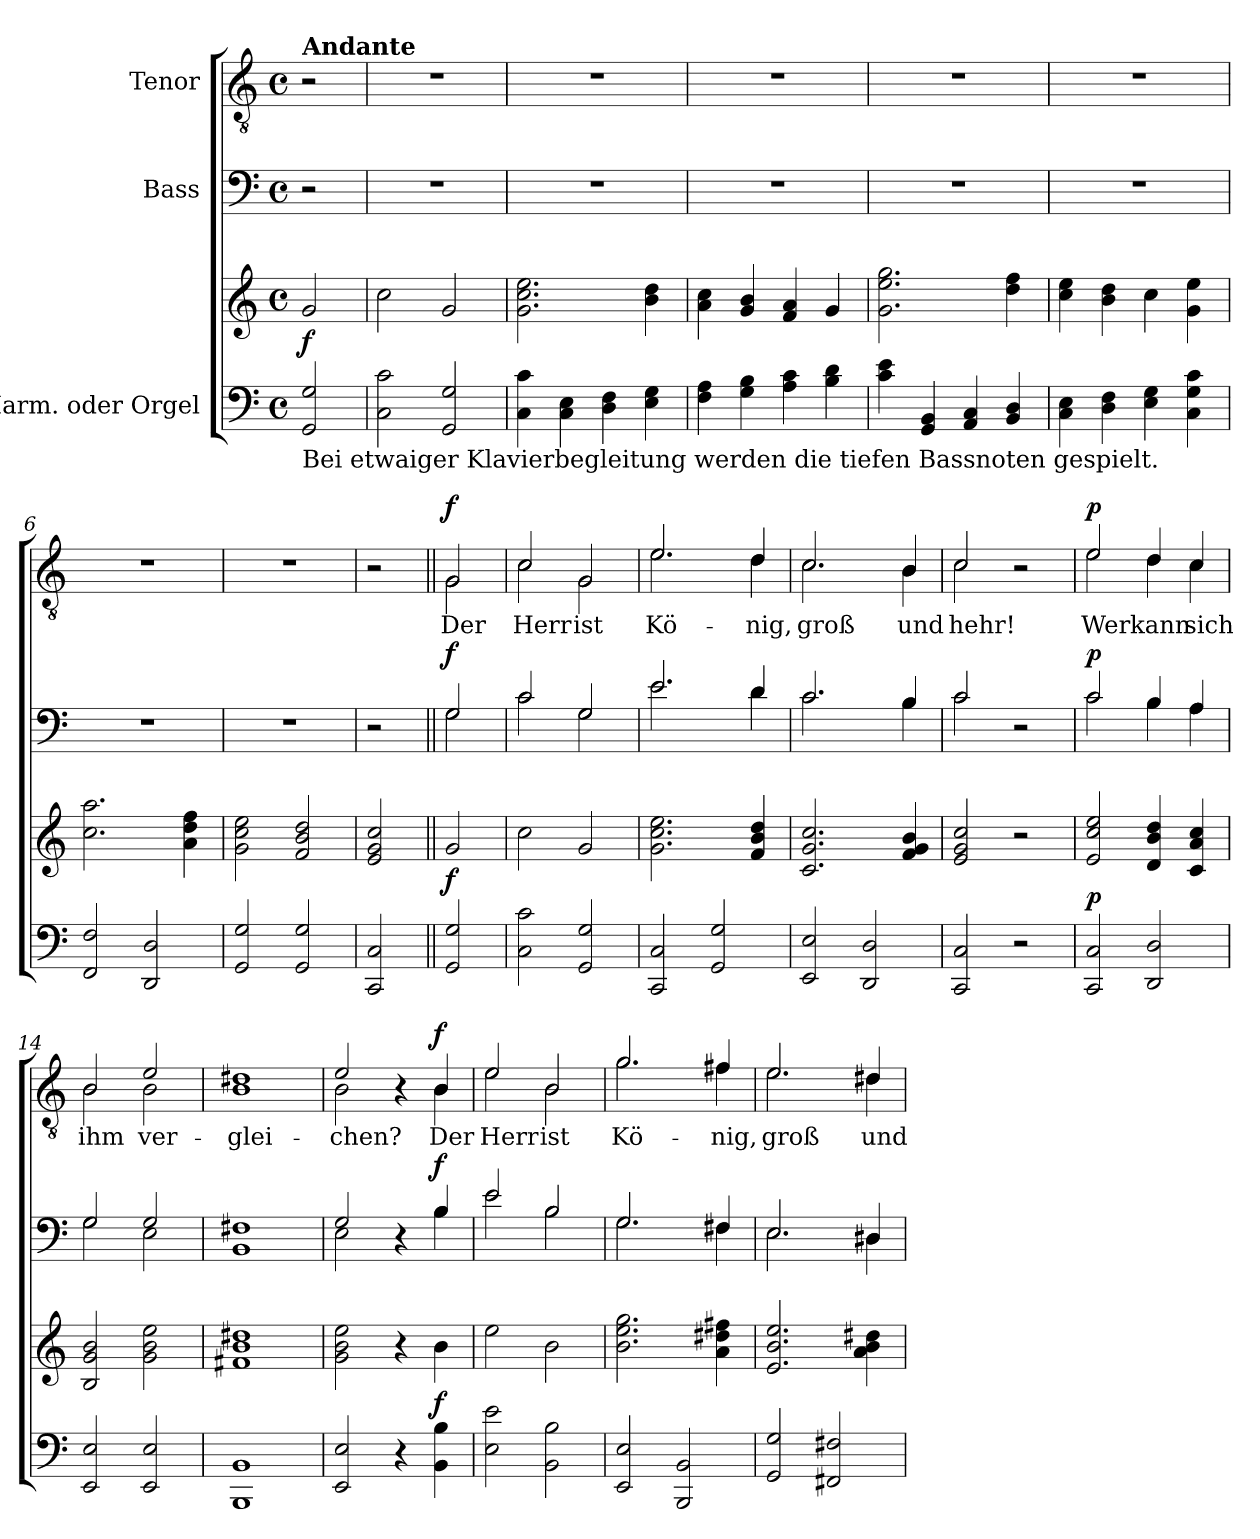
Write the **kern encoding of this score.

**kern	**kern	**dynam	**kern	**dynam	**kern	**text	**dynam
*part3	*part3	*part3	*part2	*part2	*part1	*part1	*part1
*staff4	*staff3	*staff3/4	*staff2	*staff2	*staff1	*staff1	*staff1
*I"Harm. oder Orgel	*	*	*I"Bass	*	*I"Tenor	*	*
*clefF4	*clefG2	*	*clefF4	*	*clefGv2	*	*
*k[]	*k[]	*	*k[]	*	*k[]	*	*
*M4/4	*M4/4	*	*M4/4	*	*M4/4	*	*
*met(c)	*met(c)	*	*met(c)	*	*met(c)	*	*
=	=	=	=	=	=	=	=
!	!	!	!	!	!LO:TX:a:B:t=Andante	!	!
!LO:TX:b:t=Bei etwaiger Klavierbegleitung werden die tiefen Bassnoten gespielt.	!	!	!	!	!	!	!
!	!	!LO:DY:a=2	!	!	!	!	!
2GG/ 2G/	2g/	f	2r	.	2r	.	.
=1	=1	=1	=1	=1	=1	=1	=1
2C\ 2c\	2cc\	.	1r	.	1r	.	.
2GG/ 2G/	2g/	.	.	.	.	.	.
=2	=2	=2	=2	=2	=2	=2	=2
4C\ 4c\	2.g\ 2.cc\ 2.ee\	.	1r	.	1r	.	.
4C\ 4E\	.	.	.	.	.	.	.
4D\ 4F\	.	.	.	.	.	.	.
4E\ 4G\	4b\ 4dd\	.	.	.	.	.	.
=3	=3	=3	=3	=3	=3	=3	=3
4F\ 4A\	4a\ 4cc\	.	1r	.	1r	.	.
4G\ 4B\	4g/ 4b/	.	.	.	.	.	.
4A\ 4c\	4f/ 4a/	.	.	.	.	.	.
4B\ 4d\	4g/	.	.	.	.	.	.
=4	=4	=4	=4	=4	=4	=4	=4
4c\ 4e\	2.g\ 2.ee\ 2.gg\	.	1r	.	1r	.	.
4GG/ 4BB/	.	.	.	.	.	.	.
4AA/ 4C/	.	.	.	.	.	.	.
4BB/ 4D/	4dd\ 4ff\	.	.	.	.	.	.
=5	=5	=5	=5	=5	=5	=5	=5
4C\ 4E\	4cc\ 4ee\	.	1r	.	1r	.	.
4D\ 4F\	4b\ 4dd\	.	.	.	.	.	.
4E\ 4G\	4cc\	.	.	.	.	.	.
4C\ 4G\ 4c\	4g\ 4ee\	.	.	.	.	.	.
=6	=6	=6	=6	=6	=6	=6	=6
2FF/ 2F/	2.cc\ 2.aa\	.	1r	.	1r	.	.
2DD/ 2D/	.	.	.	.	.	.	.
.	4a\ 4dd\ 4ff\	.	.	.	.	.	.
=7	=7	=7	=7	=7	=7	=7	=7
2GG/ 2G/	2g\ 2cc\ 2ee\	.	1r	.	1r	.	.
2GG/ 2G/	2f/ 2b/ 2dd/	.	.	.	.	.	.
!!LO:LB:g=z
=8	=8	=8	=8	=8	=8	=8	=8
2CC/ 2C/	2e/ 2g/ 2cc/	.	2r	.	2r	.	.
=8X1||	=8X1||	=8X1||	=8X1||	=8X1||	=8X1||	=8X1||	=8X1||
*	*	*	*^	*	*^	*	*
!	!	!LO:DY:a=2	!	!	!LO:DY:a	!	!	!	!LO:DY:a
2GG/ 2G/	2g/	f	2G/	2G\	f	2G/	2G\	Der	f
=9	=9	=9	=9	=9	=9	=9	=9	=9	=9
2C\ 2c\	2cc\	.	2c/	2c\	.	2c/	2c\	Herr	.
2GG/ 2G/	2g/	.	2G/	2G\	.	2G/	2G\	ist	.
=10	=10	=10	=10	=10	=10	=10	=10	=10	=10
2CC/ 2C/	2.g\ 2.cc\ 2.ee\	.	2.e/	2.e\	.	2.e/	2.e\	Kö-	.
2GG/ 2G/	.	.	.	.	.	.	.	.	.
.	4f/ 4b/ 4dd/	.	4d/	4d\	.	4d/	4d\	-nig,	.
=11	=11	=11	=11	=11	=11	=11	=11	=11	=11
2EE/ 2E/	2.c/ 2.g/ 2.cc/	.	2.c/	2.c\	.	2.c/	2.c\	groß	.
2DD/ 2D/	.	.	.	.	.	.	.	.	.
.	4f/ 4g/ 4b/	.	4B/	4B\	.	4B/	4B\	und	.
=12	=12	=12	=12	=12	=12	=12	=12	=12	=12
2CC/ 2C/	2e/ 2g/ 2cc/	.	2c/	2c\	.	2c/	2c\	hehr!	.
2r	2r	.	2r	2ryy	.	2r	2ryy	.	.
=13	=13	=13	=13	=13	=13	=13	=13	=13	=13
!	!	!LO:DY:a=2	!	!	!LO:DY:a	!	!	!	!LO:DY:a
2CC/ 2C/	2e/ 2cc/ 2ee/	p	2c/	2c\	p	2e/	2e\	Wer	p
2DD/ 2D/	4d/ 4b/ 4dd/	.	4B/	4B\	.	4d/	4d\	kann	.
.	4c/ 4a/ 4cc/	.	4A/	4A\	.	4c/	4c\	sich	.
=14	=14	=14	=14	=14	=14	=14	=14	=14	=14
2EE/ 2E/	2B/ 2g/ 2b/	.	2G/	2G\	.	2B/	2B\	ihm	.
2EE/ 2E/	2g\ 2b\ 2ee\	.	2G/	2E\	.	2e/	2B\	ver-	.
=15	=15	=15	=15	=15	=15	=15	=15	=15	=15
1BBB 1BB	1f#X 1b 1dd#X	.	1F#X	1BB	.	1d#X	1B	-glei-	.
=16	=16	=16	=16	=16	=16	=16	=16	=16	=16
2EE/ 2E/	2g\ 2b\ 2ee\	.	2G/	2E\	.	2e/	2B\	-chen?	.
4r	4r	.	4r	4ryy	.	4r	4ryy	.	.
!	!	!LO:DY:a=2	!	!	!LO:DY:a	!	!	!	!LO:DY:a
4BB\ 4B\	4b\	f	4B/	4B\	f	4B/	4B\	Der	f
=17	=17	=17	=17	=17	=17	=17	=17	=17	=17
2E\ 2e\	2ee\	.	2e/	2e\	.	2e/	2e\	Herr	.
2BB\ 2B\	2b\	.	2B/	2B\	.	2B/	2B\	ist	.
!!LO:LB:g=z	!!
=18	=18	=18	=18	=18	=18	=18	=18	=18	=18
2EE/ 2E/	2.b\ 2.ee\ 2.gg\	.	2.G/	2.G\	.	2.g/	2.g\	Kö-	.
2BBB/ 2BB/	.	.	.	.	.	.	.	.	.
.	4a\ 4dd#X\ 4ff#X\	.	4F#X/	4F#\	.	4f#X/	4f#\	-nig,	.
=19	=19	=19	=19	=19	=19	=19	=19	=19	=19
2GG/ 2G/	2.e/ 2.b/ 2.ee/	.	2.E/	2.E\	.	2.e/	2.e\	groß	.
2FF#X/ 2F#X/	.	.	.	.	.	.	.	.	.
.	4a\ 4b\ 4dd#X\	.	4D#X/	4D#\	.	4d#X/	4d#\	und	.
*	*	*	*v	*v	*	*	*	*	*
*	*	*	*	*	*v	*v	*	*
=	=	=	=	=	=	=	=
*-	*-	*-	*-	*-	*-	*-	*-
